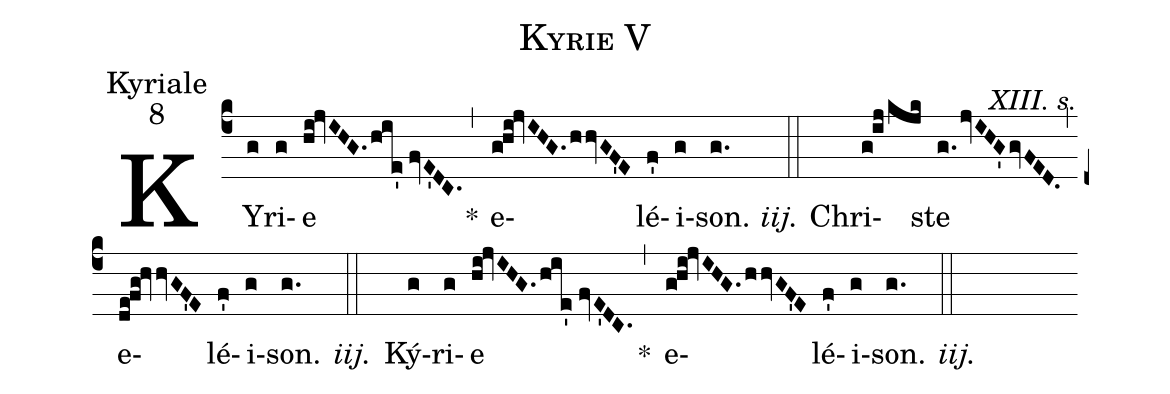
name:Kyrie V;
office-part:Kyriale;
mode:8;
commentary:XIII. s.;
%%
(c4) KY(g)ri(g)e(hi!jvIHG.hie'//fvE'DC.) ~~~~~*(,) e(ghi!jvIHG.hhvGF'E)lé(f')i(g)son.(g.) <i>iij.</i>(::)
Chri(g!ij/kjk)ste(g.jvIHG'gvFED.) (,) e(de!fg!hvvGF'E)lé(f')i(g)son.(g.) <i>iij.</i>(::) Ký(g)ri(g)e(hi!jvIHG.hie'//fvE'DC.) ~~~~~*(,) e(ghi!jvIHG.hhvGF'E)lé(f')i(g)son.(g.) <i>iij.</i>(::)
